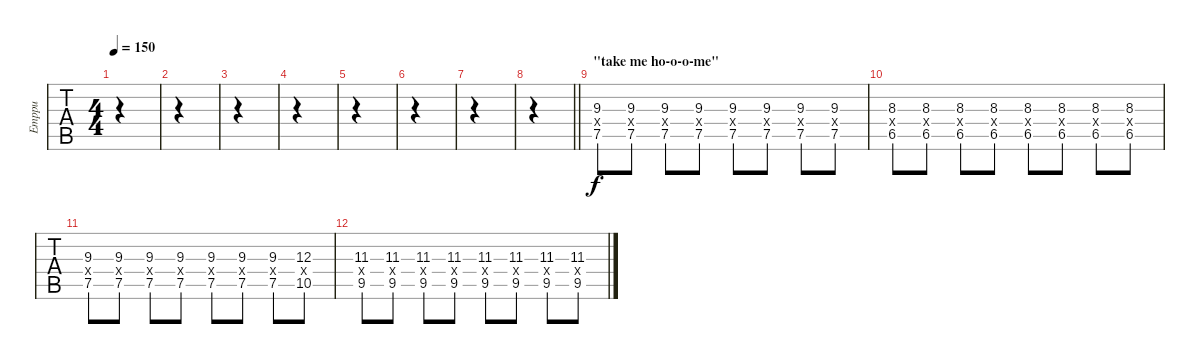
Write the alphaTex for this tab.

\track ("Emppu" "Emppu") {instrument distortionguitar}
\staff {tabs}
\tuning (D4 A3 F3 C3 G2 D2) {hide}
\ts (4 4)
\tempo 150
\clef g2
\ks c
|
|
|
|
|
|
|
\barLineRight lightlight
|
\section ("" "\"take me ho-o-o-me\"")
(9.3 0.4{x} 7.5).8 (9.3 0.4{x} 7.5).8 (9.3 0.4{x} 7.5).8 (9.3 0.4{x} 7.5).8 (9.3 0.4{x} 7.5).8 (9.3 0.4{x} 7.5).8 (9.3 0.4{x} 7.5).8 (9.3 0.4{x} 7.5).8 |
(8.3 0.4{x} 6.5).8 (8.3 0.4{x} 6.5).8 (8.3 0.4{x} 6.5).8 (8.3 0.4{x} 6.5).8 (8.3 0.4{x} 6.5).8 (8.3 0.4{x} 6.5).8 (8.3 0.4{x} 6.5).8 (8.3 0.4{x} 6.5).8 |
(9.3 0.4{x} 7.5).8 (9.3 0.4{x} 7.5).8 (9.3 0.4{x} 7.5).8 (9.3 0.4{x} 7.5).8 (9.3 0.4{x} 7.5).8 (9.3 0.4{x} 7.5).8 (9.3 0.4{x} 7.5).8 (12.3 0.4{x} 10.5).8 |
(11.3 0.4{x} 9.5).8 (11.3 0.4{x} 9.5).8 (11.3 0.4{x} 9.5).8 (11.3 0.4{x} 9.5).8 (11.3 0.4{x} 9.5).8 (11.3 0.4{x} 9.5).8 (11.3 0.4{x} 9.5).8 (11.3 0.4{x} 9.5).8
